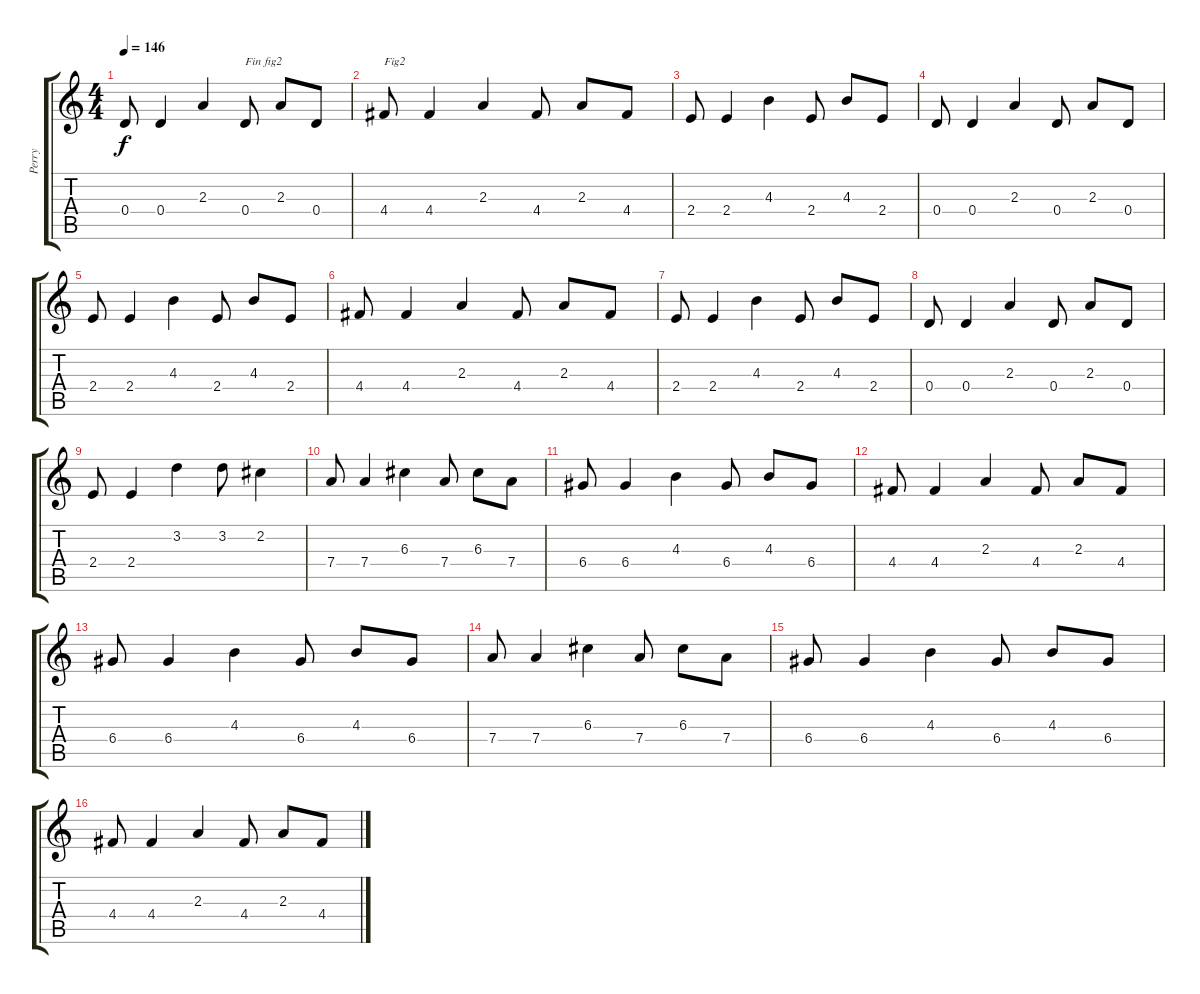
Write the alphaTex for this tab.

\track ("Perry" "Perry") {instrument electricguitarjazz}
\staff {score tabs}
\tuning (E4 B3 G3 D3 A2 E2) {hide}
\ts (4 4)
\tempo 146
\clef g2
\ks c
0.4.8{dy f} 0.4.4 2.3.4 0.4.8{txt "Fin fig2"} 2.3.8 0.4.8 |
4.4.8{txt "Fig2"} 4.4.4 2.3.4 4.4.8 2.3.8 4.4.8 |
2.4.8 2.4.4 4.3.4 2.4.8 4.3.8 2.4.8 |
0.4.8 0.4.4 2.3.4 0.4.8 2.3.8 0.4.8 |
2.4.8 2.4.4 4.3.4 2.4.8 4.3.8 2.4.8 |
4.4.8 4.4.4 2.3.4 4.4.8 2.3.8 4.4.8 |
2.4.8 2.4.4 4.3.4 2.4.8 4.3.8 2.4.8 |
0.4.8 0.4.4 2.3.4 0.4.8 2.3.8 0.4.8 |
2.4.8 2.4.4 3.2.4 3.2.8 2.2.4 |
7.4.8 7.4.4 6.3.4 7.4.8 6.3.8 7.4.8 |
6.4.8 6.4.4 4.3.4 6.4.8 4.3.8 6.4.8 |
4.4.8 4.4.4 2.3.4 4.4.8 2.3.8 4.4.8 |
6.4.8 6.4.4 4.3.4 6.4.8 4.3.8 6.4.8 |
7.4.8 7.4.4 6.3.4 7.4.8 6.3.8 7.4.8 |
6.4.8 6.4.4 4.3.4 6.4.8 4.3.8 6.4.8 |
4.4.8 4.4.4 2.3.4 4.4.8 2.3.8 4.4.8
